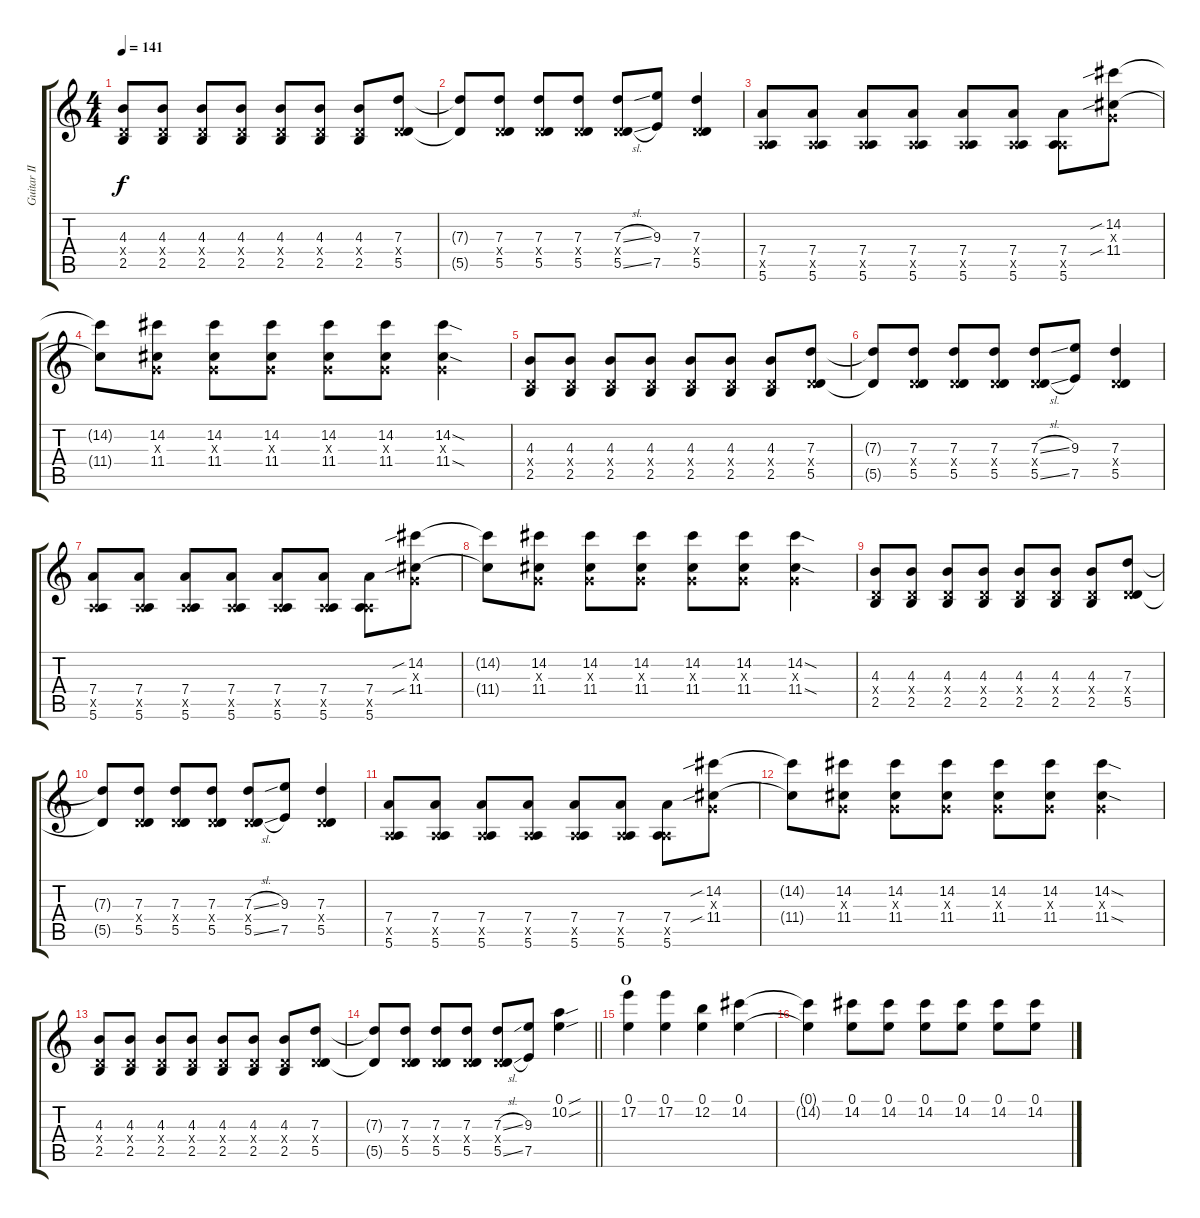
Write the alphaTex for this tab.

\track ("Guitar II - Kita" "Guitar II ") {instrument overdrivenguitar}
\staff {score tabs}
\tuning (E4 B3 G3 D3 A2 E2) {hide}
\ts (4 4)
\tempo 141
\clef g2
\ks c
(4.3 0.4{x} 2.5).8{dy f} (4.3 0.4{x} 2.5).8 (4.3 0.4{x} 2.5).8 (4.3 0.4{x} 2.5).8 (4.3 0.4{x} 2.5).8 (4.3 0.4{x} 2.5).8 (4.3 0.4{x} 2.5).8 (7.3 0.4{x} 5.5).8 |
(7.3{t} 5.5{t}).8 (7.3 0.4{x} 5.5).8 (7.3 0.4{x} 5.5).8 (7.3 0.4{x} 5.5).8 (7.3{sl} 0.4{x} 5.5{sl}).8 (9.3 7.5).8 (7.3 0.4{x} 5.5).4 |
(7.4 0.5{x} 5.6).8 (7.4 0.5{x} 5.6).8 (7.4 0.5{x} 5.6).8 (7.4 0.5{x} 5.6).8 (7.4 0.5{x} 5.6).8 (7.4 0.5{x} 5.6).8 (7.4 0.5{x} 5.6).8 (14.2{sib} 0.3{x} 11.4{sib}).8 |
(14.2{t} 11.4{t}).8 (14.2 0.3{x} 11.4).8 (14.2 0.3{x} 11.4).8 (14.2 0.3{x} 11.4).8 (14.2 0.3{x} 11.4).8 (14.2 0.3{x} 11.4).8 (14.2{sod} 0.3{x} 11.4{sod}).4 |
(4.3 0.4{x} 2.5).8 (4.3 0.4{x} 2.5).8 (4.3 0.4{x} 2.5).8 (4.3 0.4{x} 2.5).8 (4.3 0.4{x} 2.5).8 (4.3 0.4{x} 2.5).8 (4.3 0.4{x} 2.5).8 (7.3 0.4{x} 5.5).8 |
(7.3{t} 5.5{t}).8 (7.3 0.4{x} 5.5).8 (7.3 0.4{x} 5.5).8 (7.3 0.4{x} 5.5).8 (7.3{sl} 0.4{x} 5.5{sl}).8 (9.3 7.5).8 (7.3 0.4{x} 5.5).4 |
(7.4 0.5{x} 5.6).8 (7.4 0.5{x} 5.6).8 (7.4 0.5{x} 5.6).8 (7.4 0.5{x} 5.6).8 (7.4 0.5{x} 5.6).8 (7.4 0.5{x} 5.6).8 (7.4 0.5{x} 5.6).8 (14.2{sib} 0.3{x} 11.4{sib}).8 |
(14.2{t} 11.4{t}).8 (14.2 0.3{x} 11.4).8 (14.2 0.3{x} 11.4).8 (14.2 0.3{x} 11.4).8 (14.2 0.3{x} 11.4).8 (14.2 0.3{x} 11.4).8 (14.2{sod} 0.3{x} 11.4{sod}).4 |
(4.3 0.4{x} 2.5).8 (4.3 0.4{x} 2.5).8 (4.3 0.4{x} 2.5).8 (4.3 0.4{x} 2.5).8 (4.3 0.4{x} 2.5).8 (4.3 0.4{x} 2.5).8 (4.3 0.4{x} 2.5).8 (7.3 0.4{x} 5.5).8 |
(7.3{t} 5.5{t}).8 (7.3 0.4{x} 5.5).8 (7.3 0.4{x} 5.5).8 (7.3 0.4{x} 5.5).8 (7.3{sl} 0.4{x} 5.5{sl}).8 (9.3 7.5).8 (7.3 0.4{x} 5.5).4 |
(7.4 0.5{x} 5.6).8 (7.4 0.5{x} 5.6).8 (7.4 0.5{x} 5.6).8 (7.4 0.5{x} 5.6).8 (7.4 0.5{x} 5.6).8 (7.4 0.5{x} 5.6).8 (7.4 0.5{x} 5.6).8 (14.2{sib} 0.3{x} 11.4{sib}).8 |
(14.2{t} 11.4{t}).8 (14.2 0.3{x} 11.4).8 (14.2 0.3{x} 11.4).8 (14.2 0.3{x} 11.4).8 (14.2 0.3{x} 11.4).8 (14.2 0.3{x} 11.4).8 (14.2{sod} 0.3{x} 11.4{sod}).4 |
(4.3 0.4{x} 2.5).8 (4.3 0.4{x} 2.5).8 (4.3 0.4{x} 2.5).8 (4.3 0.4{x} 2.5).8 (4.3 0.4{x} 2.5).8 (4.3 0.4{x} 2.5).8 (4.3 0.4{x} 2.5).8 (7.3 0.4{x} 5.5).8 |
\barLineRight lightlight
(7.3{t} 5.5{t}).8 (7.3 0.4{x} 5.5).8 (7.3 0.4{x} 5.5).8 (7.3 0.4{x} 5.5).8 (7.3{sl} 0.4{x} 5.5{sl}).8 (9.3 7.5).8 (0.1{sou} 10.2{sou}).4 |
\section ("" "O")
(0.1 17.2).4 (0.1 17.2).4 (0.1 12.2).4 (0.1 14.2).4 |
(0.1{t} 14.2{t}).4 (0.1 14.2).8 (0.1 14.2).8 (0.1 14.2).8 (0.1 14.2).8 (0.1 14.2).8 (0.1 14.2).8
